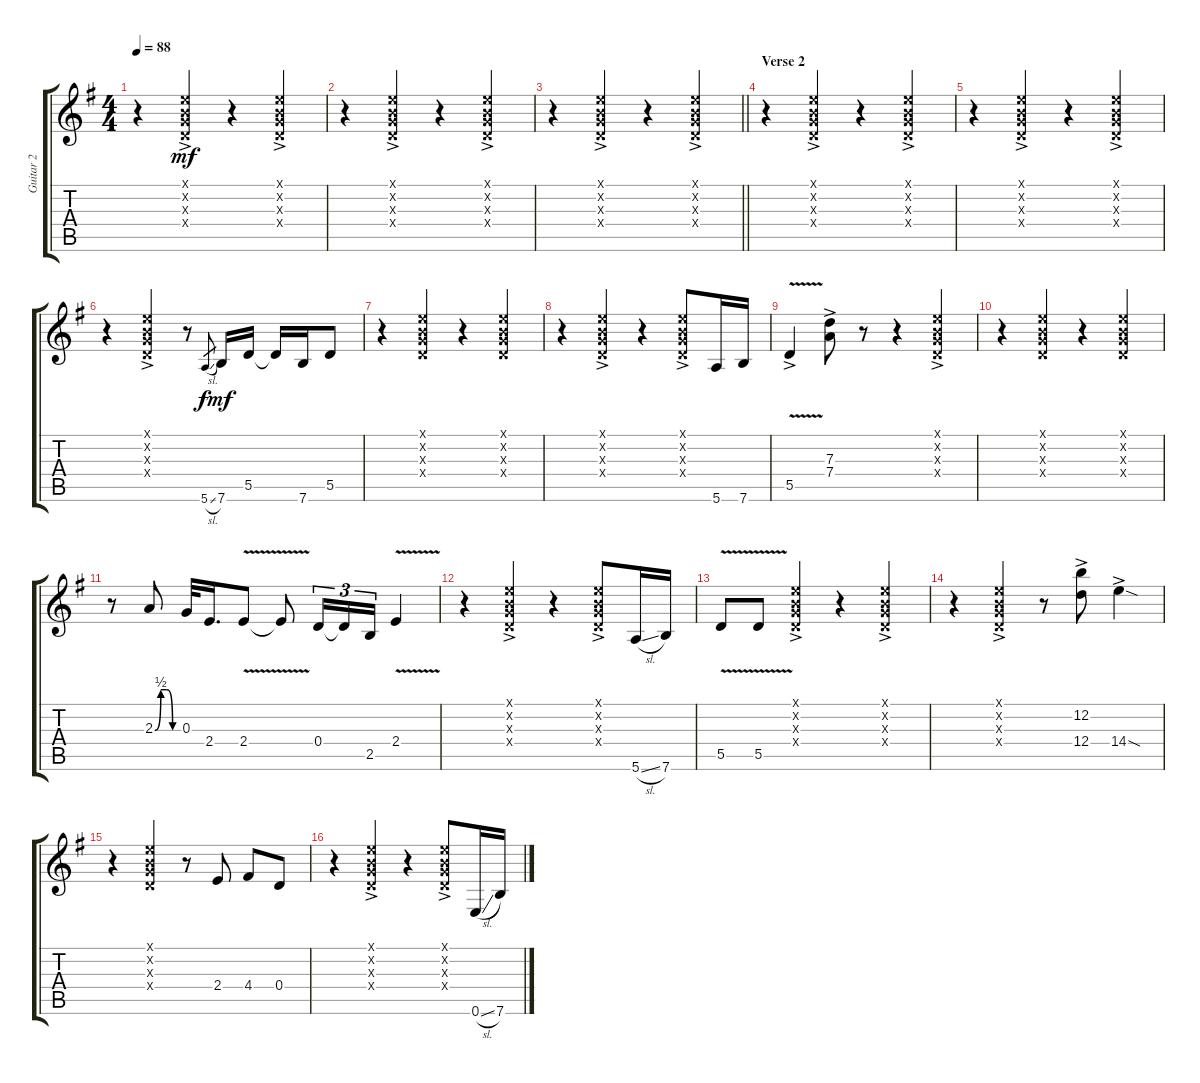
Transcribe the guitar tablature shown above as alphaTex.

\track ("Guitar 2" "Guitar 2") {instrument electricguitarjazz}
\staff {score tabs}
\tuning (E4 B3 G3 D3 A2 E2) {hide}
\ts (4 4)
\tempo 88
\clef g2
\ks g
r.4{dy mf} (0.1{ac x} 0.2{ac x} 0.3{ac x} 0.4{ac x}).4 r.4 (0.1{ac x} 0.2{ac x} 0.3{ac x} 0.4{ac x}).4 |
r.4 (0.1{ac x} 0.2{ac x} 0.3{ac x} 0.4{ac x}).4 r.4 (0.1{ac x} 0.2{ac x} 0.3{ac x} 0.4{ac x}).4 |
\barLineRight lightlight
r.4 (0.1{ac x} 0.2{ac x} 0.3{ac x} 0.4{ac x}).4 r.4 (0.1{ac x} 0.2{ac x} 0.3{ac x} 0.4{ac x}).4 |
\section ("" "Verse 2")
r.4 (0.1{ac x} 0.2{ac x} 0.3{ac x} 0.4{ac x}).4 r.4 (0.1{ac x} 0.2{ac x} 0.3{ac x} 0.4{ac x}).4 |
r.4 (0.1{ac x} 0.2{ac x} 0.3{ac x} 0.4{ac x}).4 r.4 (0.1{ac x} 0.2{ac x} 0.3{ac x} 0.4{ac x}).4 |
r.4 (0.1{ac x} 0.2{ac x} 0.3{ac x} 0.4{ac x}).4 r.8 5.6{sl}.8{gr dy f} 7.6.16{dy mf} 5.5.16 5.5{t}.16 7.6.16 5.5.8 |
r.4 (0.1{x} 0.2{x} 0.3{x} 0.4{x}).4 r.4 (0.1{x} 0.2{x} 0.3{x} 0.4{x}).4 |
r.4 (0.1{ac x} 0.2{ac x} 0.3{ac x} 0.4{ac x}).4 r.4 (0.1{ac x} 0.2{ac x} 0.3{ac x} 0.4{ac x}).8 5.6.16 7.6.16 |
5.5{v ac}.4 (7.3{ac} 7.4).8 r.8 r.4 (0.1{ac x} 0.2{ac x} 0.3{ac x} 0.4{ac x}).4 |
r.4 (0.1{x} 0.2{x} 0.3{x} 0.4{x}).4 r.4 (0.1{x} 0.2{x} 0.3{x} 0.4{x}).4 |
r.8 2.3{be (custom 0 0 15 2 30 2 45 0 60 0)}.8 0.3.32 2.4.16{d} 2.4{v}.8 2.4{t}.8 0.4.16{tu (3 2)} 0.4{t}.16{tu (3 2)} 2.5.16{tu (3 2)} 2.4{v}.4 |
r.4 (0.1{ac x} 0.2{ac x} 0.3{ac x} 0.4{ac x}).4 r.4 (0.1{ac x} 0.2{ac x} 0.3{ac x} 0.4{ac x}).8 5.6{sl}.16 7.6.16 |
5.5{v}.8 5.5{v}.8 (0.1{ac x} 0.2{ac x} 0.3{ac x} 0.4{ac x}).4 r.4 (0.1{ac x} 0.2{ac x} 0.3{ac x} 0.4{ac x}).4 |
r.4 (0.1{ac x} 0.2{ac x} 0.3{ac x} 0.4{ac x}).4 r.8 (12.2{ac} 12.4).8 14.4{sod ac}.4 |
r.4 (0.1{x} 0.2{x} 0.3{x} 0.4{x}).4 r.8 2.4.8 4.4.8 0.4.8 |
r.4 (0.1{ac x} 0.2{ac x} 0.3{ac x} 0.4{ac x}).4 r.4 (0.1{ac x} 0.2{ac x} 0.3{ac x} 0.4{ac x}).8 0.6{sl}.16 7.6.16
